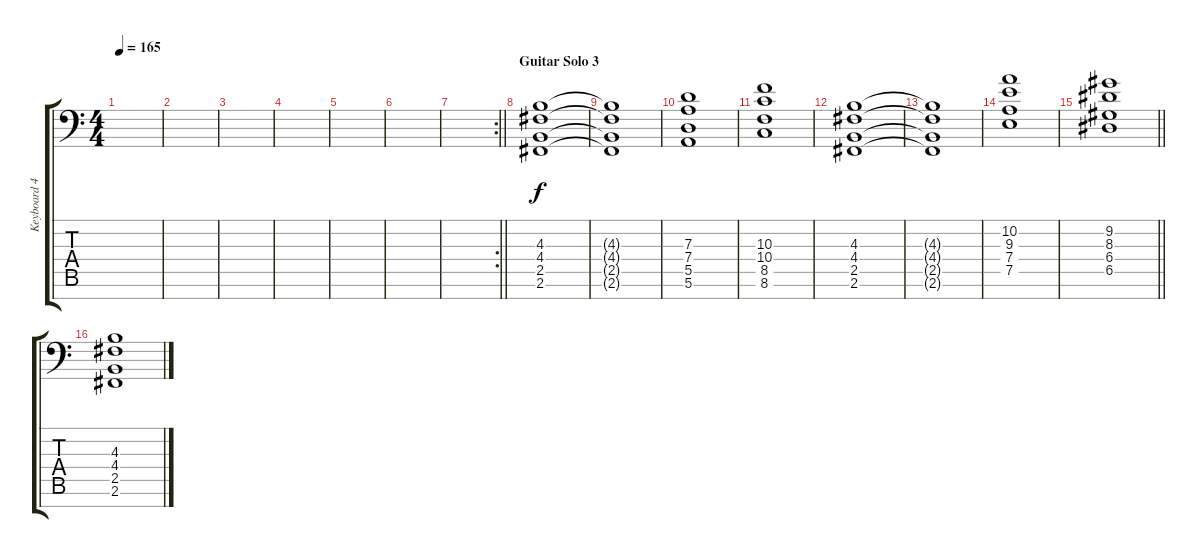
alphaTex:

\track ("Keyboard 4" "Keyboard 4") {instrument marimba}
\staff {score tabs}
\tuning (E4 B3 G3 D3 A2 E2 C-1) {hide}
\ts (4 4)
\tempo 165
\clef f4
\ks c
|
|
|
|
|
|
\rc 2
\barLineRight lightlight
|
\section ("" "Guitar Solo 3")
(4.3 4.4 2.5 2.6).1 |
(4.3{t} 4.4{t} 2.5{t} 2.6{t}).1 |
(7.3 7.4 5.5 5.6).1 |
(10.3 10.4 8.5 8.6).1 |
(4.3 4.4 2.5 2.6).1 |
(4.3{t} 4.4{t} 2.5{t} 2.6{t}).1 |
(10.2 9.3 7.4 7.5).1 |
\barLineRight lightlight
(9.2 8.3 6.4 6.5).1 |
(4.3 4.4 2.5 2.6).1
